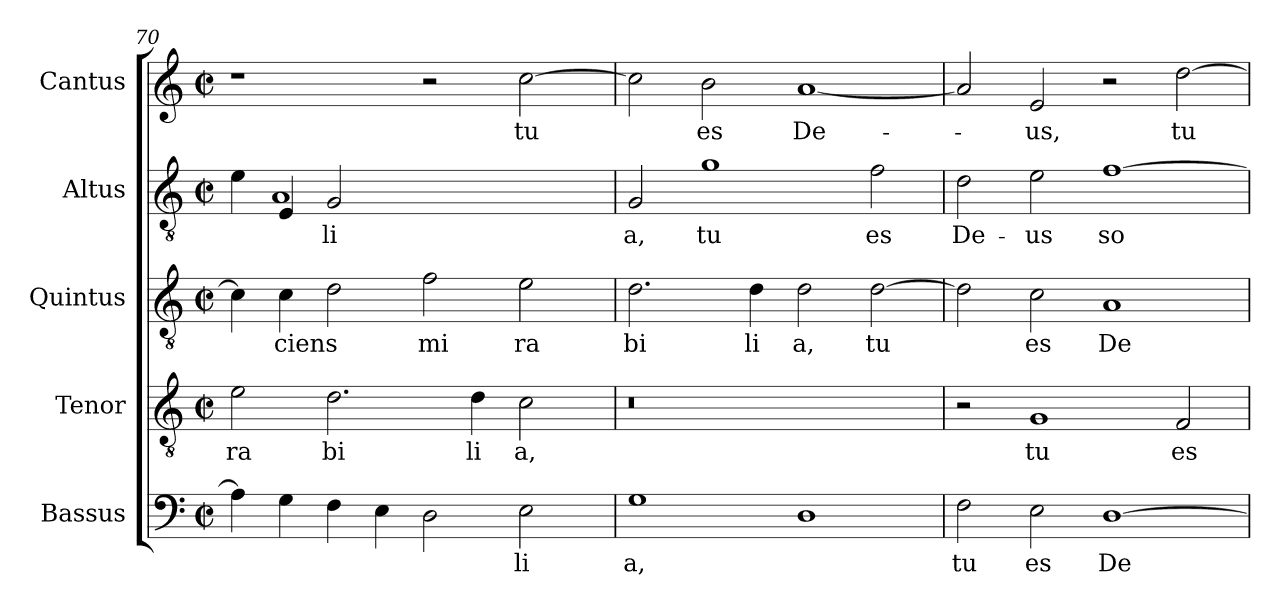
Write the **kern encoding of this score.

**kern	**text	**kern	**text	**kern	**text	**kern	**text	**kern	**text
*part5	*part5	*part4	*part4	*part3	*part3	*part2	*part2	*part1	*part1
*staff5	*staff5	*staff4	*staff4	*staff3	*staff3	*staff2	*staff2	*staff1	*staff1
*I"Bassus	*	*I"Tenor	*	*I"Quintus	*	*I"Altus	*	*I"Cantus	*
*clefF4	*	*clefGv2	*	*clefGv2	*	*clefGv2	*	*clefG2	*
*M2/2	*	*M2/2	*	*M2/2	*	*M2/2	*	*M2/2	*
*met(c|)	*	*met(c|)	*	*met(c|)	*	*met(c|)	*	*met(c|)	*
=70	=70	=70	=70	=70	=70	=70	=70	=70	=70
!	!	!	!LO:LY:b:cj	!	!	!	!	!	!
*	*	*	*	*	*	*^	*	*	*
4A\]	.	2e\	ra	4c\]	.	4ryy	4e\	.	1r	.
!	!	!	!	!	!LO:LY:b	!	!	!	!	!
4G\	.	.	.	4c\	ciens	4E/	1A	.	.	.
!	!	!	!LO:LY:b:cj	!	!	!	!	!LO:LY:b:cj	!	!
4F\	.	2.d\	bi	2d\	.	2G/	.	li	.	.
4E\	.	.	.	.	.	.	.	.	.	.
!	!	!	!	!	!LO:LY:b:cj	!	!	!	!	!
2D\	.	.	.	2f\	mi	2.ryy	.	.	2r	.
!	!	!	!LO:LY:b:cj	!	!	!	!	!	!	!
.	.	4d\	li	.	.	.	2.ryy	.	.	.
!	!LO:LY:b:cj	!	!LO:LY:b:cj	!	!LO:LY:b:cj	!	!	!	!	!LO:LY:b:cj
2E\	li	2c\	a,	2e\	ra	.	.	.	[>2cc\	tu
.	.	.	.	.	.	4ryy	.	.	.	.
*	*	*	*	*	*	*v	*v	*	*	*
=71	=71	=71	=71	=71	=71	=71	=71	=71	=71
!	!LO:LY:b:cj	!	!	!	!LO:LY:b:cj	!	!LO:LY:b:cj	!	!
1G	a,	0r	.	2.d\	bi	2G/	a,	2cc\]	.
!	!	!	!	!	!	!	!LO:LY:b:cj	!	!LO:LY:b:cj
.	.	.	.	.	.	1g	tu	2b\	es
!	!	!	!	!	!LO:LY:b:cj	!	!	!	!
.	.	.	.	4d\	li	.	.	.	.
!	!	!	!	!	!LO:LY:b:cj	!	!	!	!LO:LY:b:cj
1D	.	.	.	2d\	a,	.	.	[>1a	De-
!	!	!	!	!	!LO:LY:b:cj	!	!LO:LY:b:cj	!	!
.	.	.	.	[>2d\	tu	2f\	es	.	.
!!LO:LB:g=z
=72	=72	=72	=72	=72	=72	=72	=72	=72	=72
!	!LO:LY:b:cj	!	!	!	!	!	!LO:LY:b:cj	!	!
2F\	tu	2r	.	2d\]	.	2d\	De-	2a/]	.
!	!LO:LY:b:cj	!	!LO:LY:b:cj	!	!LO:LY:b:cj	!	!LO:LY:b:cj	!	!LO:LY:b:cj
2E\	es	1G	tu	2c\	es	2e\	-us	2e/	-us,
!	!LO:LY:b:cj	!	!	!	!LO:LY:b:cj	!	!LO:LY:b:cj	!	!
[>1D	De	.	.	1A	De	[>1f	so-	2r	.
!	!	!	!LO:LY:b:cj	!	!	!	!	!	!LO:LY:b:cj
.	.	2F/	es	.	.	.	.	[>2dd\	tu
=	=	=	=	=	=	=	=	=	=
*-	*-	*-	*-	*-	*-	*-	*-	*-	*-
